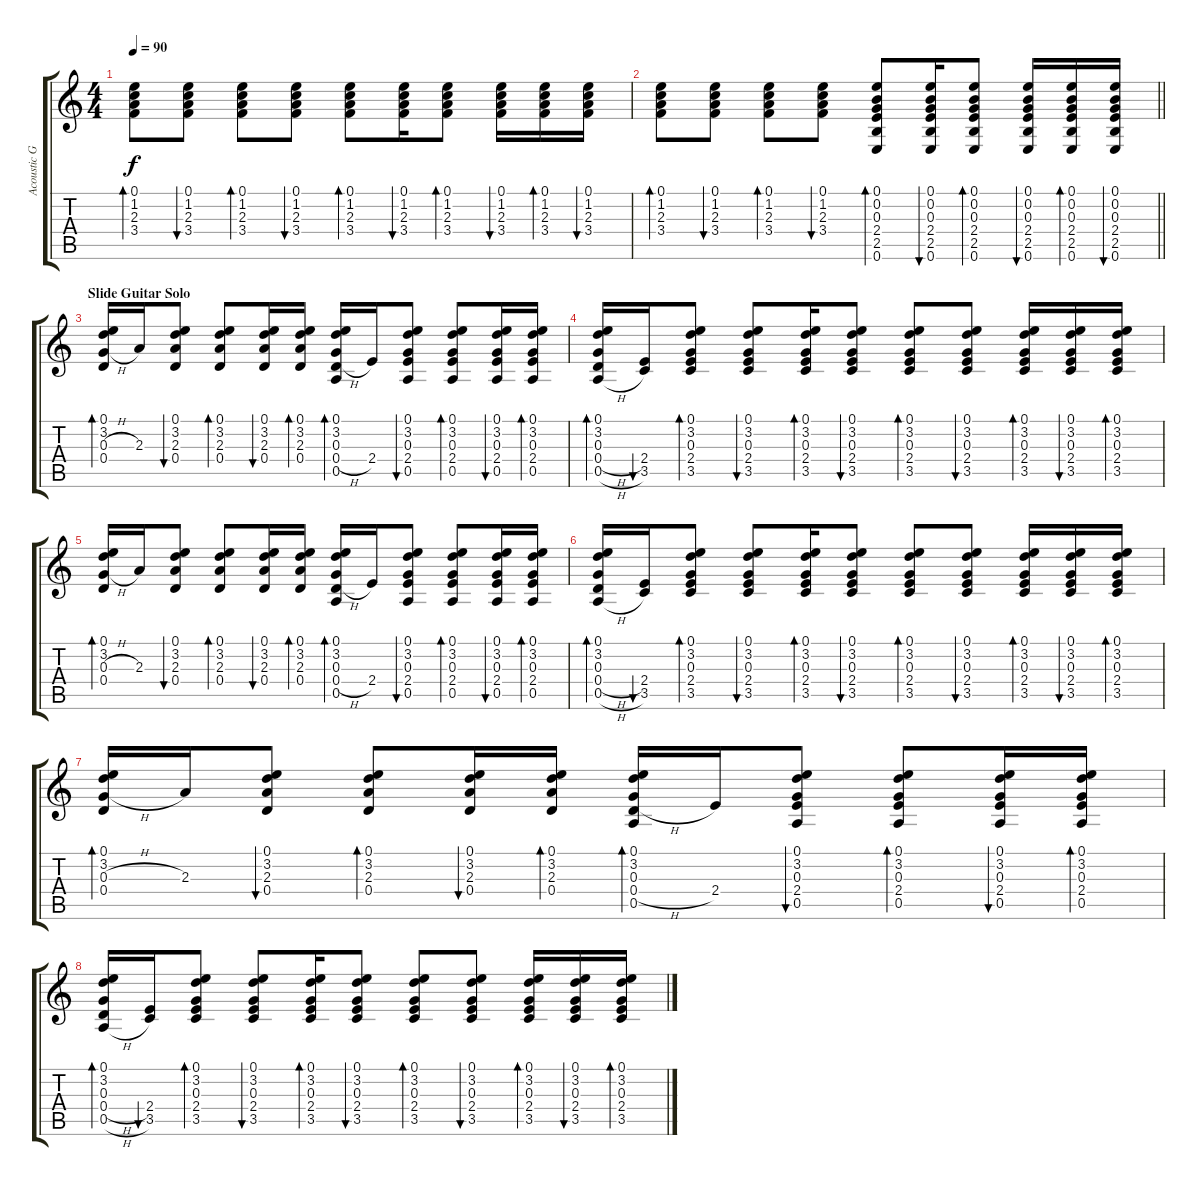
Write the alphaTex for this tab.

\track ("Acoustic Guitar" "Acoustic G") {instrument acousticguitarsteel}
\staff {score tabs}
\tuning (E4 B3 G3 D3 A2 E2) {hide}
\ts (4 4)
\tempo 90
\clef g2
\ks c
(0.1 1.2 2.3 3.4).8{bd 30 dy f} (0.1 1.2 2.3 3.4).8{bu 30} (0.1 1.2 2.3 3.4).8{bd 30} (0.1 1.2 2.3 3.4).8{bu 30} (0.1 1.2 2.3 3.4).8{bd 30} (0.1 1.2 2.3 3.4).16{bu 30} (0.1 1.2 2.3 3.4).8{bd 30} (0.1 1.2 2.3 3.4).16{bu 30} (0.1 1.2 2.3 3.4).16{bd 30} (0.1 1.2 2.3 3.4).16{bu 60} |
\barLineRight lightlight
(0.1 1.2 2.3 3.4).8{bd 30} (0.1 1.2 2.3 3.4).8{bu 30} (0.1 1.2 2.3 3.4).8{bd 30} (0.1 1.2 2.3 3.4).8{bu 30} (0.1 0.2 0.3 2.4 2.5 0.6).8{bd 30} (0.1 0.2 0.3 2.4 2.5 0.6).16{bu 30} (0.1 0.2 0.3 2.4 2.5 0.6).8{bd 30} (0.1 0.2 0.3 2.4 2.5 0.6).16{bu 30} (0.1 0.2 0.3 2.4 2.5 0.6).16{bd 30} (0.1 0.2 0.3 2.4 2.5 0.6).16{bu 60} |
\section ("" "Slide Guitar Solo")
(0.1 3.2 0.3{h} 0.4).16{bd 60} 2.3.16 (0.1 3.2 2.3 0.4).8{bu 60} (0.1 3.2 2.3 0.4).8{bd 60} (0.1 3.2 2.3 0.4).16{bu 60} (0.1 3.2 2.3 0.4).16{bd 60} (0.1 3.2 0.3 0.4{h} 0.5).16{bd 60} 2.4.16 (0.1 3.2 0.3 2.4 0.5).8{bu 60} (0.1 3.2 0.3 2.4 0.5).8{bd 60} (0.1 3.2 0.3 2.4 0.5).16{bu 60} (0.1 3.2 0.3 2.4 0.5).16{bd 60} |
(0.1 3.2 0.3 0.4{h} 0.5{h}).16{bd 60} (2.4 3.5).16{bu 60} (0.1 3.2 0.3 2.4 3.5).8{bd 60} (0.1 3.2 0.3 2.4 3.5).8{bu 60} (0.1 3.2 0.3 2.4 3.5).16{bd 60} (0.1 3.2 0.3 2.4 3.5).8{bu 60} (0.1 3.2 0.3 2.4 3.5).8{bd 60} (0.1 3.2 0.3 2.4 3.5).8{bu 60} (0.1 3.2 0.3 2.4 3.5).16{bd 60} (0.1 3.2 0.3 2.4 3.5).16{bu 60} (0.1 3.2 0.3 2.4 3.5).16{bd 60} |
(0.1 3.2 0.3{h} 0.4).16{bd 60} 2.3.16 (0.1 3.2 2.3 0.4).8{bu 60} (0.1 3.2 2.3 0.4).8{bd 60} (0.1 3.2 2.3 0.4).16{bu 60} (0.1 3.2 2.3 0.4).16{bd 60} (0.1 3.2 0.3 0.4{h} 0.5).16{bd 60} 2.4.16 (0.1 3.2 0.3 2.4 0.5).8{bu 60} (0.1 3.2 0.3 2.4 0.5).8{bd 60} (0.1 3.2 0.3 2.4 0.5).16{bu 60} (0.1 3.2 0.3 2.4 0.5).16{bd 60} |
(0.1 3.2 0.3 0.4{h} 0.5{h}).16{bd 60} (2.4 3.5).16{bu 60} (0.1 3.2 0.3 2.4 3.5).8{bd 60} (0.1 3.2 0.3 2.4 3.5).8{bu 60} (0.1 3.2 0.3 2.4 3.5).16{bd 60} (0.1 3.2 0.3 2.4 3.5).8{bu 60} (0.1 3.2 0.3 2.4 3.5).8{bd 60} (0.1 3.2 0.3 2.4 3.5).8{bu 60} (0.1 3.2 0.3 2.4 3.5).16{bd 60} (0.1 3.2 0.3 2.4 3.5).16{bu 60} (0.1 3.2 0.3 2.4 3.5).16{bd 60} |
(0.1 3.2 0.3{h} 0.4).16{bd 60} 2.3.16 (0.1 3.2 2.3 0.4).8{bu 60} (0.1 3.2 2.3 0.4).8{bd 60} (0.1 3.2 2.3 0.4).16{bu 60} (0.1 3.2 2.3 0.4).16{bd 60} (0.1 3.2 0.3 0.4{h} 0.5).16{bd 60} 2.4.16 (0.1 3.2 0.3 2.4 0.5).8{bu 60} (0.1 3.2 0.3 2.4 0.5).8{bd 60} (0.1 3.2 0.3 2.4 0.5).16{bu 60} (0.1 3.2 0.3 2.4 0.5).16{bd 60} |
(0.1 3.2 0.3 0.4{h} 0.5{h}).16{bd 60} (2.4 3.5).16{bu 60} (0.1 3.2 0.3 2.4 3.5).8{bd 60} (0.1 3.2 0.3 2.4 3.5).8{bu 60} (0.1 3.2 0.3 2.4 3.5).16{bd 60} (0.1 3.2 0.3 2.4 3.5).8{bu 60} (0.1 3.2 0.3 2.4 3.5).8{bd 60} (0.1 3.2 0.3 2.4 3.5).8{bu 60} (0.1 3.2 0.3 2.4 3.5).16{bd 60} (0.1 3.2 0.3 2.4 3.5).16{bu 60} (0.1 3.2 0.3 2.4 3.5).16{bd 60}
